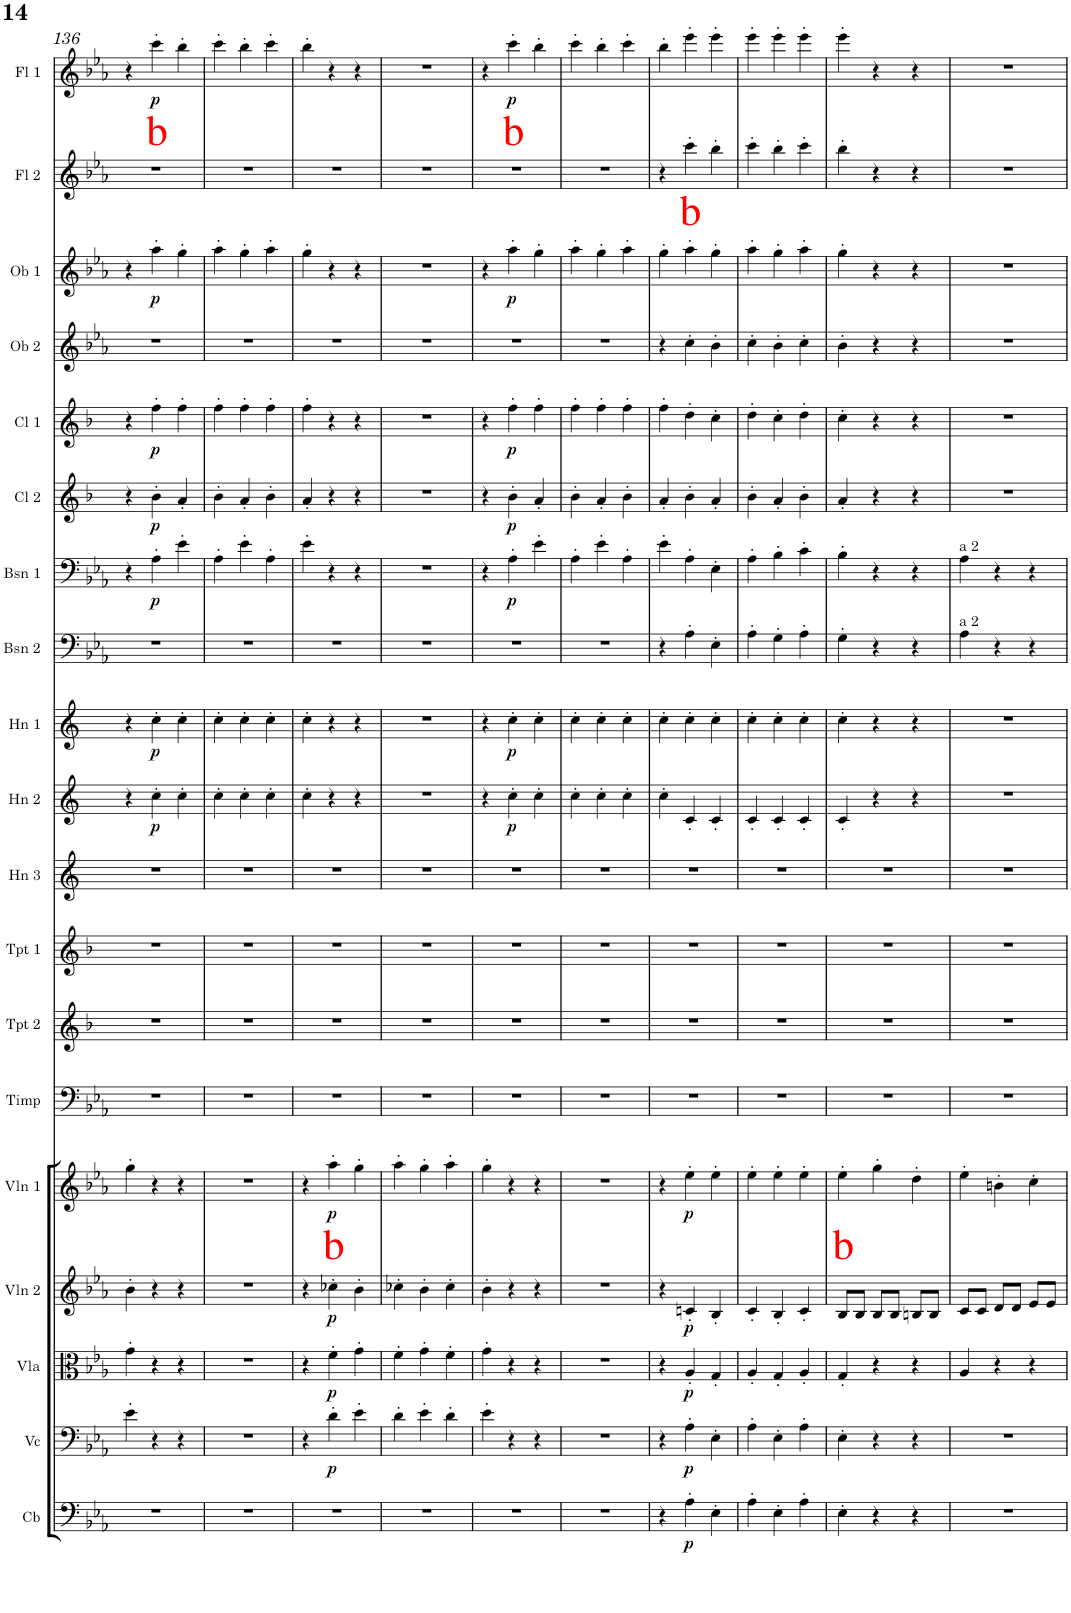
**kern	**dynam	**kern	**dynam	**kern	**dynam	**kern	**dynam	**kern	**text	**dynam	**kern	**kern	**kern	**kern	**kern	**dynam	**kern	**dynam	**kern	**kern	**dynam	**kern	**dynam	**kern	**dynam	**kern	**kern	**dynam	**kern	**text	**kern	**text	**dynam
*part19	*part19	*part18	*part18	*part17	*part17	*part16	*part16	*part15	*part15	*part15	*part14	*part13	*part12	*part11	*part10	*part10	*part9	*part9	*part8	*part7	*part7	*part6	*part6	*part5	*part5	*part4	*part3	*part3	*part2	*part2	*part1	*part1	*part1
*staff19	*staff19	*staff18	*staff18	*staff17	*staff17	*staff16	*staff16	*staff15	*staff15	*staff15	*staff14	*staff13	*staff12	*staff11	*staff10	*staff10	*staff9	*staff9	*staff8	*staff7	*staff7	*staff6	*staff6	*staff5	*staff5	*staff4	*staff3	*staff3	*staff2	*staff2	*staff1	*staff1	*staff1
*I"Contrabass	*	*I"Violoncello	*	*I"Viola	*	*I"Violin 2	*	*I"Violin 1	*	*	*I"Timpani	*I"Bb Trumpet 2	*I"Bb Trumpet 1	*I"Eb Horn 3	*I"Eb Horn 2	*	*I"Eb Horn 1	*	*I"Bassoon 2	*I"Bassoon 1	*	*I"Bb Clarinet 2	*	*I"Bb Clarinet 1	*	*I"Oboe 2	*I"Oboe 1	*	*I"Flute 2	*	*I"Flute 1	*	*
*I'Cb	*	*I'Vc	*	*I'Vla	*	*I'Vln 2	*	*I'Vln 1	*	*	*I'Timp	*I'Tpt 2	*I'Tpt 1	*I'Hn 3	*I'Hn 2	*	*I'Hn 1	*	*I'Bsn 2	*I'Bsn 1	*	*I'Cl 2	*	*I'Cl 1	*	*I'Ob 2	*I'Ob 1	*	*I'Fl 2	*	*I'Fl 1	*	*
!!LO:PB:g=z
*clefF4	*	*clefF4	*	*clefC3	*	*clefG2	*	*clefG2	*	*	*clefF4	*clefG2	*clefG2	*clefG2	*clefG2	*	*clefG2	*	*clefF4	*clefF4	*	*clefG2	*	*clefG2	*	*clefG2	*clefG2	*	*clefG2	*	*clefG2	*	*
*Trd7c12	*	*	*	*	*	*	*	*	*	*	*	*Trd1c2	*Trd1c2	*Trd5c9	*Trd5c9	*	*Trd5c9	*	*	*	*	*Trd1c2	*	*Trd1c2	*	*	*	*	*	*	*	*	*
*k[b-e-a-]	*	*k[b-e-a-]	*	*k[b-e-a-]	*	*k[b-e-a-]	*	*k[b-e-a-]	*	*	*k[b-e-a-]	*k[b-]	*k[b-]	*k[]	*k[]	*	*k[]	*	*k[b-e-a-]	*k[b-e-a-]	*	*k[b-]	*	*k[b-]	*	*k[b-e-a-]	*k[b-e-a-]	*	*k[b-e-a-]	*	*k[b-e-a-]	*	*
*M3/4	*	*M3/4	*	*M3/4	*	*M3/4	*	*M3/4	*	*	*M3/4	*M3/4	*M3/4	*M3/4	*M3/4	*	*M3/4	*	*M3/4	*M3/4	*	*M3/4	*	*M3/4	*	*M3/4	*M3/4	*	*M3/4	*	*M3/4	*	*
=136	=136	=136	=136	=136	=136	=136	=136	=136	=136	=136	=136	=136	=136	=136	=136	=136	=136	=136	=136	=136	=136	=136	=136	=136	=136	=136	=136	=136	=136	=136	=136	=136	=136
2.r	.	4e-'\	.	4g'\	.	4b-'\	.	4gg'\	.	.	2.r	2.r	2.r	2.r	4r	.	4r	.	2.r	4r	.	4r	.	4r	.	2.r	4r	.	2.r	.	4r	.	.
!	!	!	!	!	!	!	!	!	!	!	!	!	!	!	!	!LO:DY:b	!	!LO:DY:b	!	!	!LO:DY:b	!	!LO:DY:b	!	!LO:DY:b	!	!	!LO:DY:b	!	!	!	!LO:LY:b:color=#FF0000	!LO:DY:b
.	.	4r	.	4r	.	4r	.	4r	.	.	.	.	.	.	4cc'\	p	4cc'\	p	.	4A-'\	p	4b-'\	p	4ff'\	p	.	4aa-'\	p	.	.	4ccc'\	b	p
.	.	4r	.	4r	.	4r	.	4r	.	.	.	.	.	.	4cc'\	.	4cc'\	.	.	4e-'\	.	4a'/	.	4ff'\	.	.	4gg'\	.	.	.	4bb-'\	.	.
=137	=137	=137	=137	=137	=137	=137	=137	=137	=137	=137	=137	=137	=137	=137	=137	=137	=137	=137	=137	=137	=137	=137	=137	=137	=137	=137	=137	=137	=137	=137	=137	=137	=137
2.r	.	2.r	.	2.r	.	2.r	.	2.r	.	.	2.r	2.r	2.r	2.r	4cc'\	.	4cc'\	.	2.r	4A-'\	.	4b-'\	.	4ff'\	.	2.r	4aa-'\	.	2.r	.	4ccc'\	.	.
.	.	.	.	.	.	.	.	.	.	.	.	.	.	.	4cc'\	.	4cc'\	.	.	4e-'\	.	4a'/	.	4ff'\	.	.	4gg'\	.	.	.	4bb-'\	.	.
.	.	.	.	.	.	.	.	.	.	.	.	.	.	.	4cc'\	.	4cc'\	.	.	4A-'\	.	4b-'\	.	4ff'\	.	.	4aa-'\	.	.	.	4ccc'\	.	.
=138	=138	=138	=138	=138	=138	=138	=138	=138	=138	=138	=138	=138	=138	=138	=138	=138	=138	=138	=138	=138	=138	=138	=138	=138	=138	=138	=138	=138	=138	=138	=138	=138	=138
2.r	.	4r	.	4r	.	4r	.	4r	.	.	2.r	2.r	2.r	2.r	4cc'\	.	4cc'\	.	2.r	4e-'\	.	4a'/	.	4ff'\	.	2.r	4gg'\	.	2.r	.	4bb-'\	.	.
!	!	!	!LO:DY:b	!	!LO:DY:b	!	!LO:DY:b	!	!LO:LY:b:color=#FF0000	!LO:DY:b	!	!	!	!	!	!	!	!	!	!	!	!	!	!	!	!	!	!	!	!	!	!	!
.	.	4d'\	p	4f'\	p	4cc-X'\	p	4aa-'\	b	p	.	.	.	.	4r	.	4r	.	.	4r	.	4r	.	4r	.	.	4r	.	.	.	4r	.	.
.	.	4e-'\	.	4g'\	.	4b-'\	.	4gg'\	.	.	.	.	.	.	4r	.	4r	.	.	4r	.	4r	.	4r	.	.	4r	.	.	.	4r	.	.
=139	=139	=139	=139	=139	=139	=139	=139	=139	=139	=139	=139	=139	=139	=139	=139	=139	=139	=139	=139	=139	=139	=139	=139	=139	=139	=139	=139	=139	=139	=139	=139	=139	=139
2.r	.	4d'\	.	4f'\	.	4cc-X'\	.	4aa-'\	.	.	2.r	2.r	2.r	2.r	2.r	.	2.r	.	2.r	2.r	.	2.r	.	2.r	.	2.r	2.r	.	2.r	.	2.r	.	.
.	.	4e-'\	.	4g'\	.	4b-'\	.	4gg'\	.	.	.	.	.	.	.	.	.	.	.	.	.	.	.	.	.	.	.	.	.	.	.	.	.
.	.	4d'\	.	4f'\	.	4cc-'\	.	4aa-'\	.	.	.	.	.	.	.	.	.	.	.	.	.	.	.	.	.	.	.	.	.	.	.	.	.
=140	=140	=140	=140	=140	=140	=140	=140	=140	=140	=140	=140	=140	=140	=140	=140	=140	=140	=140	=140	=140	=140	=140	=140	=140	=140	=140	=140	=140	=140	=140	=140	=140	=140
2.r	.	4e-'\	.	4g'\	.	4b-'\	.	4gg'\	.	.	2.r	2.r	2.r	2.r	4r	.	4r	.	2.r	4r	.	4r	.	4r	.	2.r	4r	.	2.r	.	4r	.	.
!	!	!	!	!	!	!	!	!	!	!	!	!	!	!	!	!LO:DY:b	!	!LO:DY:b	!	!	!LO:DY:b	!	!LO:DY:b	!	!LO:DY:b	!	!	!LO:DY:b	!	!	!	!LO:LY:b:color=#FF0000	!LO:DY:b
.	.	4r	.	4r	.	4r	.	4r	.	.	.	.	.	.	4cc'\	p	4cc'\	p	.	4A-'\	p	4b-'\	p	4ff'\	p	.	4aa-'\	p	.	.	4ccc'\	b	p
.	.	4r	.	4r	.	4r	.	4r	.	.	.	.	.	.	4cc'\	.	4cc'\	.	.	4e-'\	.	4a'/	.	4ff'\	.	.	4gg'\	.	.	.	4bb-'\	.	.
=141	=141	=141	=141	=141	=141	=141	=141	=141	=141	=141	=141	=141	=141	=141	=141	=141	=141	=141	=141	=141	=141	=141	=141	=141	=141	=141	=141	=141	=141	=141	=141	=141	=141
2.r	.	2.r	.	2.r	.	2.r	.	2.r	.	.	2.r	2.r	2.r	2.r	4cc'\	.	4cc'\	.	2.r	4A-'\	.	4b-'\	.	4ff'\	.	2.r	4aa-'\	.	2.r	.	4ccc'\	.	.
.	.	.	.	.	.	.	.	.	.	.	.	.	.	.	4cc'\	.	4cc'\	.	.	4e-'\	.	4a'/	.	4ff'\	.	.	4gg'\	.	.	.	4bb-'\	.	.
.	.	.	.	.	.	.	.	.	.	.	.	.	.	.	4cc'\	.	4cc'\	.	.	4A-'\	.	4b-'\	.	4ff'\	.	.	4aa-'\	.	.	.	4ccc'\	.	.
=142	=142	=142	=142	=142	=142	=142	=142	=142	=142	=142	=142	=142	=142	=142	=142	=142	=142	=142	=142	=142	=142	=142	=142	=142	=142	=142	=142	=142	=142	=142	=142	=142	=142
4r	.	4r	.	4r	.	4r	.	4r	.	.	2.r	2.r	2.r	2.r	4cc'\	.	4cc'\	.	4r	4e-'\	.	4a'/	.	4ff'\	.	4r	4gg'\	.	4r	.	4bb-'\	.	.
!	!LO:DY:b	!	!LO:DY:b	!	!LO:DY:b	!	!LO:DY:b	!	!	!LO:DY:b	!	!	!	!	!	!	!	!	!	!	!	!	!	!	!	!	!	!	!	!LO:LY:b:color=#FF0000	!	!	!
4A-'\	p	4A-'\	p	4A-'/	p	4cn'/	p	4ee-'\	.	p	.	.	.	.	4c'/	.	4cc'\	.	4A-'\	4A-'\	.	4b-'\	.	4dd'\	.	4cc'\	4aa-'\	.	4ccc'\	b	4eee-'\	.	.
4E-'\	.	4E-'\	.	4G'/	.	4B-'/	.	4ee-'\	.	.	.	.	.	.	4c'/	.	4cc'\	.	4E-'\	4E-'\	.	4a'/	.	4cc'\	.	4b-'\	4gg'\	.	4bb-'\	.	4eee-'\	.	.
=143	=143	=143	=143	=143	=143	=143	=143	=143	=143	=143	=143	=143	=143	=143	=143	=143	=143	=143	=143	=143	=143	=143	=143	=143	=143	=143	=143	=143	=143	=143	=143	=143	=143
4A-'\	.	4A-'\	.	4A-'/	.	4c'/	.	4ee-'\	.	.	2.r	2.r	2.r	2.r	4c'/	.	4cc'\	.	4A-'\	4A-'\	.	4b-'\	.	4dd'\	.	4cc'\	4aa-'\	.	4ccc'\	.	4eee-'\	.	.
4E-'\	.	4E-'\	.	4G'/	.	4B-'/	.	4ee-'\	.	.	.	.	.	.	4c'/	.	4cc'\	.	4G'\	4B-'\	.	4a'/	.	4cc'\	.	4b-'\	4gg'\	.	4bb-'\	.	4eee-'\	.	.
4A-'\	.	4A-'\	.	4A-'/	.	4c'/	.	4ee-'\	.	.	.	.	.	.	4c'/	.	4cc'\	.	4A-'\	4c'\	.	4b-'\	.	4dd'\	.	4cc'\	4aa-'\	.	4ccc'\	.	4eee-'\	.	.
=144	=144	=144	=144	=144	=144	=144	=144	=144	=144	=144	=144	=144	=144	=144	=144	=144	=144	=144	=144	=144	=144	=144	=144	=144	=144	=144	=144	=144	=144	=144	=144	=144	=144
!	!	!	!	!	!	!	!	!	!LO:LY:b:color=#FF0000	!	!	!	!	!	!	!	!	!	!	!	!	!	!	!	!	!	!	!	!	!	!	!	!
4E-'\	.	4E-'\	.	4G'/	.	8B-/L	.	4ee-'\	b	.	2.r	2.r	2.r	2.r	4c'/	.	4cc'\	.	4G'\	4B-'\	.	4a'/	.	4cc'\	.	4b-'\	4gg'\	.	4bb-'\	.	4eee-'\	.	.
.	.	.	.	.	.	8B-/J	.	.	.	.	.	.	.	.	.	.	.	.	.	.	.	.	.	.	.	.	.	.	.	.	.	.	.
4r	.	4r	.	4r	.	8B-/L	.	4gg'\	.	.	.	.	.	.	4r	.	4r	.	4r	4r	.	4r	.	4r	.	4r	4r	.	4r	.	4r	.	.
.	.	.	.	.	.	8B-/J	.	.	.	.	.	.	.	.	.	.	.	.	.	.	.	.	.	.	.	.	.	.	.	.	.	.	.
4r	.	4r	.	4r	.	8Bn/L	.	4dd'\	.	.	.	.	.	.	4r	.	4r	.	4r	4r	.	4r	.	4r	.	4r	4r	.	4r	.	4r	.	.
.	.	.	.	.	.	8B/J	.	.	.	.	.	.	.	.	.	.	.	.	.	.	.	.	.	.	.	.	.	.	.	.	.	.	.
=145	=145	=145	=145	=145	=145	=145	=145	=145	=145	=145	=145	=145	=145	=145	=145	=145	=145	=145	=145	=145	=145	=145	=145	=145	=145	=145	=145	=145	=145	=145	=145	=145	=145
!	!	!	!	!	!	!	!	!	!	!	!	!	!	!	!	!	!	!	!	!LO:TX:a:t=a 2	!	!	!	!	!	!	!	!	!	!	!	!	!
!	!	!	!	!	!	!	!	!	!	!	!	!	!	!	!	!	!	!	!LO:TX:a:t=a 2	!	!	!	!	!	!	!	!	!	!	!	!	!	!
2.r	.	2.r	.	4A-/	.	8c/L	.	4ee-'\	.	.	2.r	2.r	2.r	2.r	2.r	.	2.r	.	4A-\	4A-\	.	2.r	.	2.r	.	2.r	2.r	.	2.r	.	2.r	.	.
.	.	.	.	.	.	8c/J	.	.	.	.	.	.	.	.	.	.	.	.	.	.	.	.	.	.	.	.	.	.	.	.	.	.	.
.	.	.	.	4r	.	8d/L	.	4bn'\	.	.	.	.	.	.	.	.	.	.	4r	4r	.	.	.	.	.	.	.	.	.	.	.	.	.
.	.	.	.	.	.	8d/J	.	.	.	.	.	.	.	.	.	.	.	.	.	.	.	.	.	.	.	.	.	.	.	.	.	.	.
.	.	.	.	4r	.	8e-/L	.	4cc'\	.	.	.	.	.	.	.	.	.	.	4r	4r	.	.	.	.	.	.	.	.	.	.	.	.	.
.	.	.	.	.	.	8e-/J	.	.	.	.	.	.	.	.	.	.	.	.	.	.	.	.	.	.	.	.	.	.	.	.	.	.	.
=	=	=	=	=	=	=	=	=	=	=	=	=	=	=	=	=	=	=	=	=	=	=	=	=	=	=	=	=	=	=	=	=	=
*-	*-	*-	*-	*-	*-	*-	*-	*-	*-	*-	*-	*-	*-	*-	*-	*-	*-	*-	*-	*-	*-	*-	*-	*-	*-	*-	*-	*-	*-	*-	*-	*-	*-
